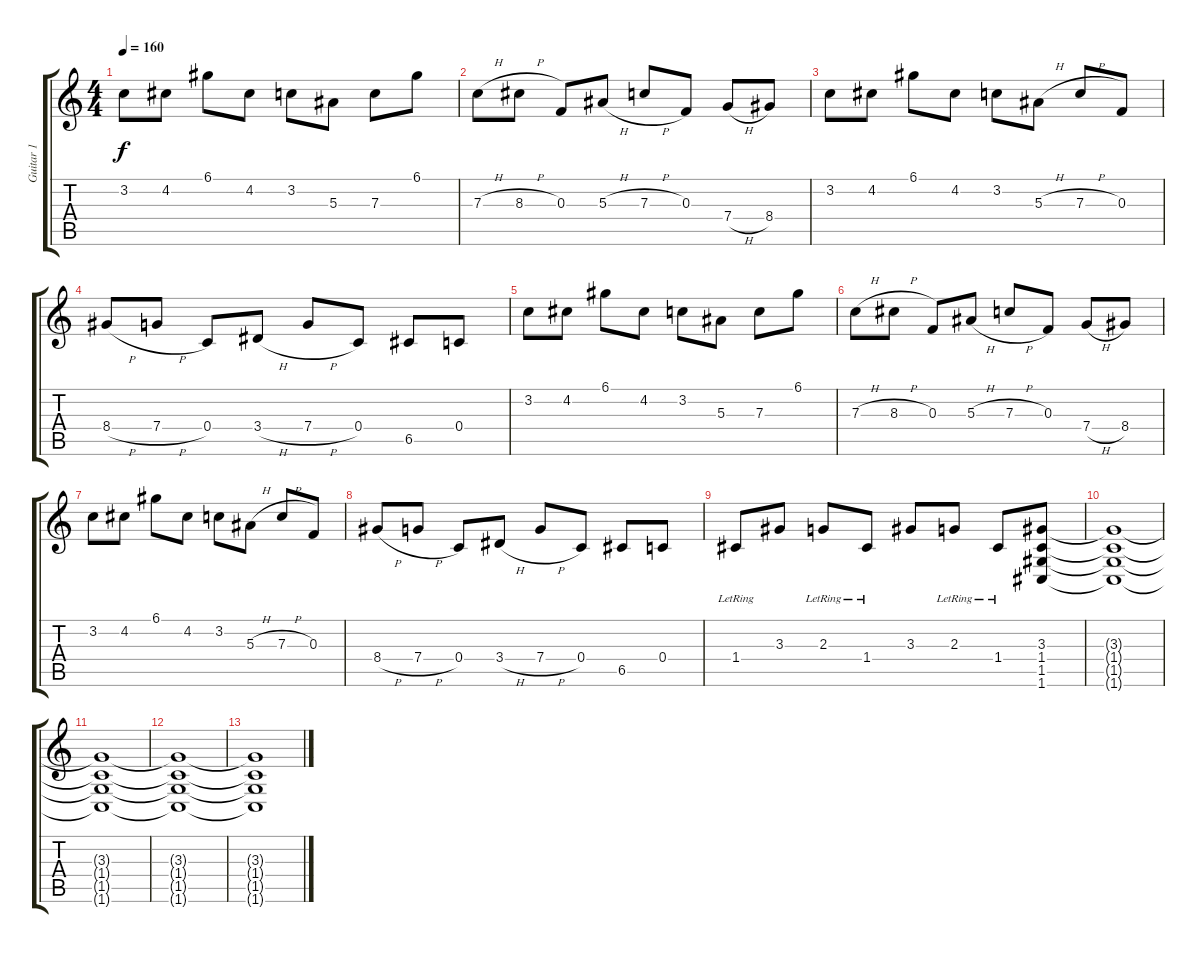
\track ("Guitar 1" "Guitar 1") {instrument distortionguitar}
\staff {score tabs}
\tuning (D4 A3 F3 C3 G2 C2) {hide}
\ts (4 4)
\tempo 160
\clef g2
\ks c
3.2.8{dy f} 4.2.8 6.1.8 4.2.8 3.2.8 5.3.8 7.3.8 6.1.8 |
7.3{h}.8 8.3{h}.8 0.3.8 5.3{h}.8 7.3{h}.8 0.3.8 7.4{h}.8 8.4.8 |
3.2.8 4.2.8 6.1.8 4.2.8 3.2.8 5.3{h}.8 7.3{h}.8 0.3.8 |
8.4{h}.8 7.4{h}.8 0.4.8 3.4{h}.8 7.4{h}.8 0.4.8 6.5.8 0.4.8 |
3.2.8 4.2.8 6.1.8 4.2.8 3.2.8 5.3.8 7.3.8 6.1.8 |
7.3{h}.8 8.3{h}.8 0.3.8 5.3{h}.8 7.3{h}.8 0.3.8 7.4{h}.8 8.4.8 |
3.2.8 4.2.8 6.1.8 4.2.8 3.2.8 5.3{h}.8 7.3{h}.8 0.3.8 |
8.4{h}.8 7.4{h}.8 0.4.8 3.4{h}.8 7.4{h}.8 0.4.8 6.5.8 0.4.8 |
1.4{lr}.8{instrument acousticguitarsteel} 3.3.8 2.3{lr}.8 1.4{lr}.8 3.3.8 2.3{lr}.8 1.4{lr}.8 (3.3 1.4 1.5 1.6).8{instrument distortionguitar} |
(3.3{t} 1.4{t} 1.5{t} 1.6{t}).1 |
(3.3{t} 1.4{t} 1.5{t} 1.6{t}).1 |
(3.3{t} 1.4{t} 1.5{t} 1.6{t}).1 |
(3.3{t} 1.4{t} 1.5{t} 1.6{t}).1
